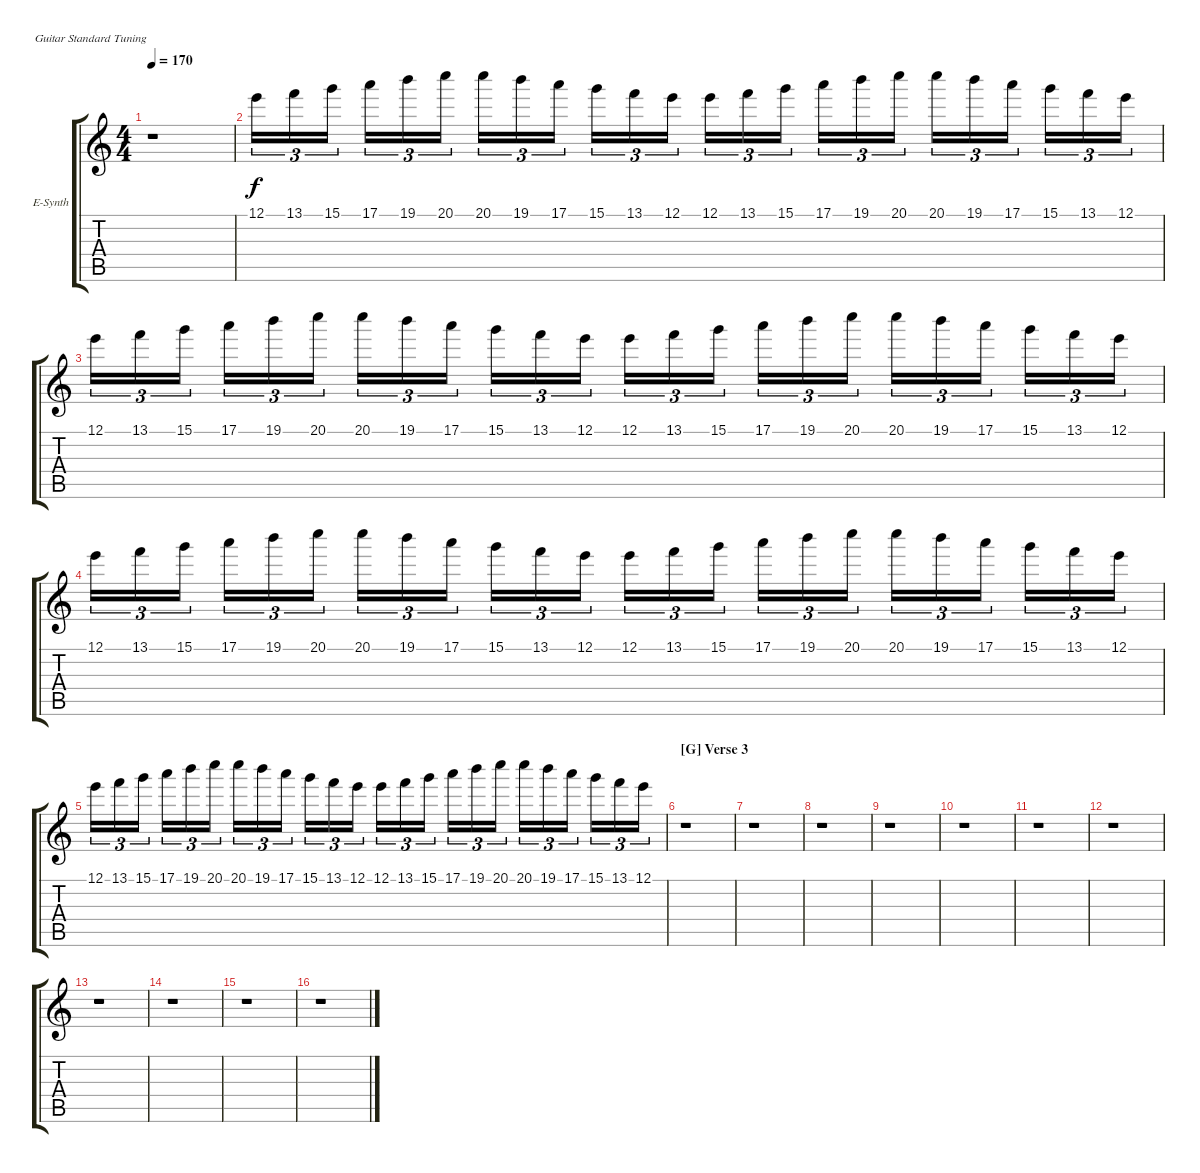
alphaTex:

\bracketExtendMode groupsimilarinstruments
\firstSystemTrackNameOrientation horizontal
\otherSystemsTrackNameOrientation horizontal
\track ("Keyboard (Dio)" "E-Synth") {instrument stringensemble1}
\staff {score tabs}
\tuning (E4 B3 G3 D3 A2 E2)
\displaytranspose 12
\ts (4 4)
\tempo 170
\clef g2
\ks c
r.1{dy f} |
12.1.16{tu (3 2)} 13.1.16{tu (3 2)} 15.1.16{tu (3 2)} 17.1.16{tu (3 2)} 19.1.16{tu (3 2)} 20.1.16{tu (3 2)} 20.1.16{tu (3 2)} 19.1.16{tu (3 2)} 17.1.16{tu (3 2)} 15.1.16{tu (3 2)} 13.1.16{tu (3 2)} 12.1.16{tu (3 2)} 12.1.16{tu (3 2)} 13.1.16{tu (3 2)} 15.1.16{tu (3 2)} 17.1.16{tu (3 2)} 19.1.16{tu (3 2)} 20.1.16{tu (3 2)} 20.1.16{tu (3 2)} 19.1.16{tu (3 2)} 17.1.16{tu (3 2)} 15.1.16{tu (3 2)} 13.1.16{tu (3 2)} 12.1.16{tu (3 2)} |
12.1.16{tu (3 2)} 13.1.16{tu (3 2)} 15.1.16{tu (3 2)} 17.1.16{tu (3 2)} 19.1.16{tu (3 2)} 20.1.16{tu (3 2)} 20.1.16{tu (3 2)} 19.1.16{tu (3 2)} 17.1.16{tu (3 2)} 15.1.16{tu (3 2)} 13.1.16{tu (3 2)} 12.1.16{tu (3 2)} 12.1.16{tu (3 2)} 13.1.16{tu (3 2)} 15.1.16{tu (3 2)} 17.1.16{tu (3 2)} 19.1.16{tu (3 2)} 20.1.16{tu (3 2)} 20.1.16{tu (3 2)} 19.1.16{tu (3 2)} 17.1.16{tu (3 2)} 15.1.16{tu (3 2)} 13.1.16{tu (3 2)} 12.1.16{tu (3 2)} |
12.1.16{tu (3 2)} 13.1.16{tu (3 2)} 15.1.16{tu (3 2)} 17.1.16{tu (3 2)} 19.1.16{tu (3 2)} 20.1.16{tu (3 2)} 20.1.16{tu (3 2)} 19.1.16{tu (3 2)} 17.1.16{tu (3 2)} 15.1.16{tu (3 2)} 13.1.16{tu (3 2)} 12.1.16{tu (3 2)} 12.1.16{tu (3 2)} 13.1.16{tu (3 2)} 15.1.16{tu (3 2)} 17.1.16{tu (3 2)} 19.1.16{tu (3 2)} 20.1.16{tu (3 2)} 20.1.16{tu (3 2)} 19.1.16{tu (3 2)} 17.1.16{tu (3 2)} 15.1.16{tu (3 2)} 13.1.16{tu (3 2)} 12.1.16{tu (3 2)} |
12.1.16{tu (3 2)} 13.1.16{tu (3 2)} 15.1.16{tu (3 2)} 17.1.16{tu (3 2)} 19.1.16{tu (3 2)} 20.1.16{tu (3 2)} 20.1.16{tu (3 2)} 19.1.16{tu (3 2)} 17.1.16{tu (3 2)} 15.1.16{tu (3 2)} 13.1.16{tu (3 2)} 12.1.16{tu (3 2)} 12.1.16{tu (3 2)} 13.1.16{tu (3 2)} 15.1.16{tu (3 2)} 17.1.16{tu (3 2)} 19.1.16{tu (3 2)} 20.1.16{tu (3 2)} 20.1.16{tu (3 2)} 19.1.16{tu (3 2)} 17.1.16{tu (3 2)} 15.1.16{tu (3 2)} 13.1.16{tu (3 2)} 12.1.16{tu (3 2)} |
\section ("G" "Verse 3")
r.1 |
r.1 |
r.1 |
r.1 |
r.1 |
r.1 |
r.1 |
r.1 |
r.1 |
r.1 |
r.1
